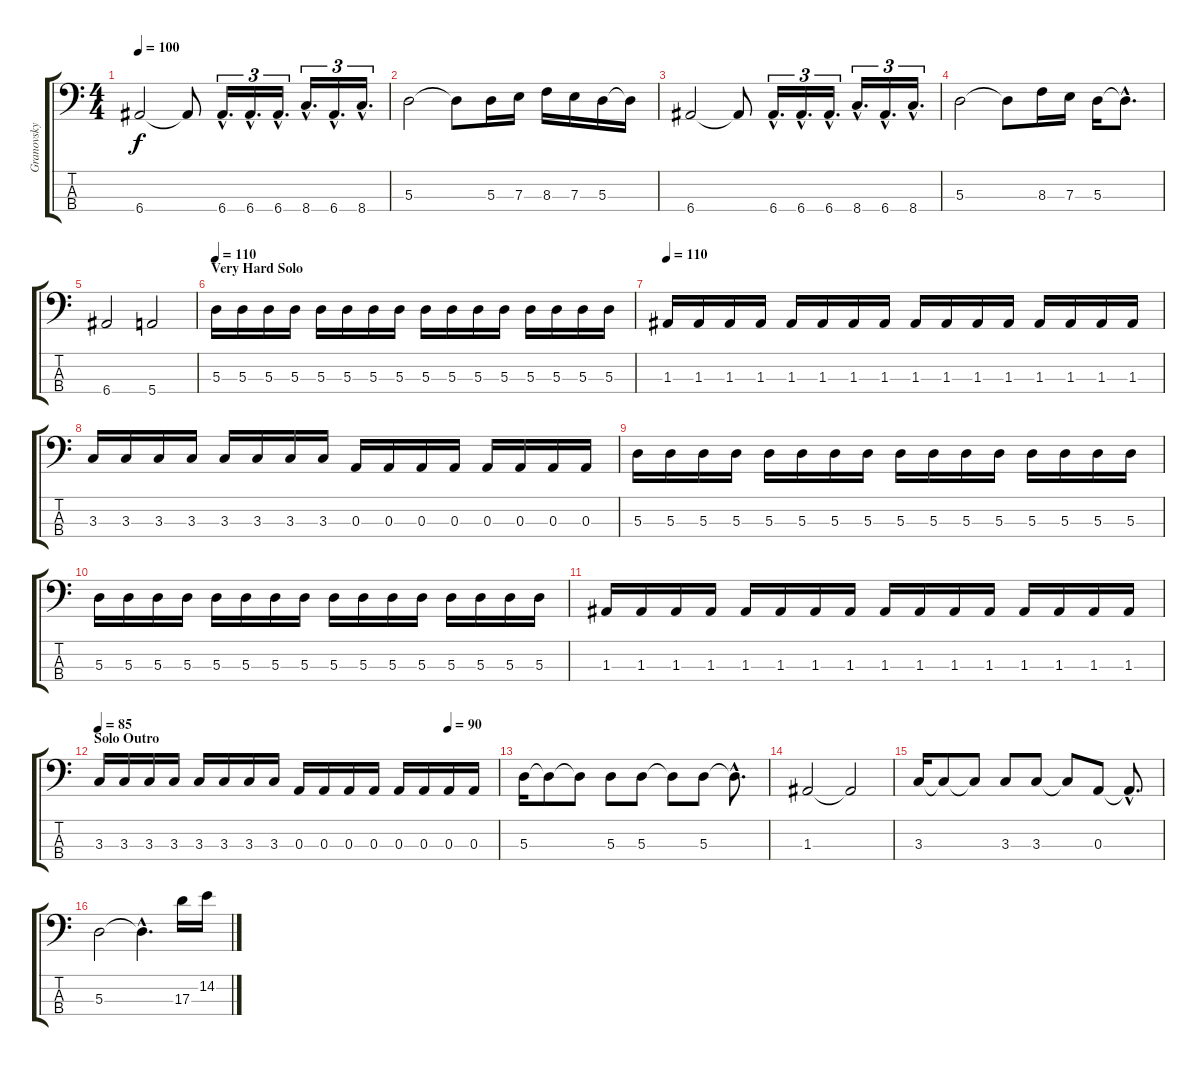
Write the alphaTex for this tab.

\track ("Granovsky" "Granovsky") {instrument fretlessbass}
\staff {score tabs}
\tuning (G2 D2 A1 E1) {hide}
\ts (4 4)
\tempo 100
\clef f4
\ks c
6.4.2{dy f} 6.4{t}.8 6.4{hac}.16{d tu (3 2)} 6.4{hac}.16{d tu (3 2)} 6.4{hac}.16{d tu (3 2)} 8.4{hac}.16{d tu (3 2)} 6.4{hac}.16{d tu (3 2)} 8.4{hac}.16{d tu (3 2)} |
5.3.2 5.3{t}.8 5.3.16 7.3.16 8.3.16 7.3.16 5.3.16 5.3{t}.16 |
6.4.2 6.4{t}.8 6.4{hac}.16{d tu (3 2)} 6.4{hac}.16{d tu (3 2)} 6.4{hac}.16{d tu (3 2)} 8.4{hac}.16{d tu (3 2)} 6.4{hac}.16{d tu (3 2)} 8.4{hac}.16{d tu (3 2)} |
5.3.2 5.3{t}.8 8.3.16 7.3.16 5.3.16 5.3{hac t}.8{d} |
6.4.2 5.4.2 |
\section ("" "Very Hard Solo")
\tempo 110
5.3.16{volume 9} 5.3.16 5.3.16 5.3.16 5.3.16 5.3.16 5.3.16 5.3.16 5.3.16 5.3.16 5.3.16 5.3.16 5.3.16 5.3.16 5.3.16 5.3.16 |
\tempo 110
1.3.16 1.3.16 1.3.16 1.3.16 1.3.16 1.3.16 1.3.16 1.3.16 1.3.16 1.3.16 1.3.16 1.3.16 1.3.16 1.3.16 1.3.16 1.3.16 |
3.3.16 3.3.16 3.3.16 3.3.16 3.3.16 3.3.16 3.3.16 3.3.16 0.3.16 0.3.16 0.3.16 0.3.16 0.3.16 0.3.16 0.3.16 0.3.16 |
5.3.16 5.3.16 5.3.16 5.3.16 5.3.16 5.3.16 5.3.16 5.3.16 5.3.16 5.3.16 5.3.16 5.3.16 5.3.16 5.3.16 5.3.16 5.3.16 |
5.3.16 5.3.16 5.3.16 5.3.16 5.3.16 5.3.16 5.3.16 5.3.16 5.3.16 5.3.16 5.3.16 5.3.16 5.3.16 5.3.16 5.3.16 5.3.16 |
1.3.16 1.3.16 1.3.16 1.3.16 1.3.16 1.3.16 1.3.16 1.3.16 1.3.16 1.3.16 1.3.16 1.3.16 1.3.16 1.3.16 1.3.16 1.3.16 |
\section ("" "Solo Outro")
\tempo 85
\tempo (90 0.875)
3.3.16 3.3.16 3.3.16 3.3.16 3.3.16 3.3.16 3.3.16 3.3.16 0.3.16 0.3.16 0.3.16 0.3.16 0.3.16 0.3.16 0.3.16 0.3.16 |
5.3.16{volume 14} 5.3{t}.8 5.3{t}.8 5.3.8 5.3.8 5.3{t}.8 5.3.8 5.3{hac t}.8{d} |
1.3.2 1.3{t}.2 |
3.3.16 3.3{t}.8 3.3{t}.8 3.3.8 3.3.8 3.3{t}.8 0.3.8 0.3{hac t}.8{d} |
5.3.2{volume 16} 5.3{hac t}.4{d} 17.3.16{volume 12} 14.2.16
